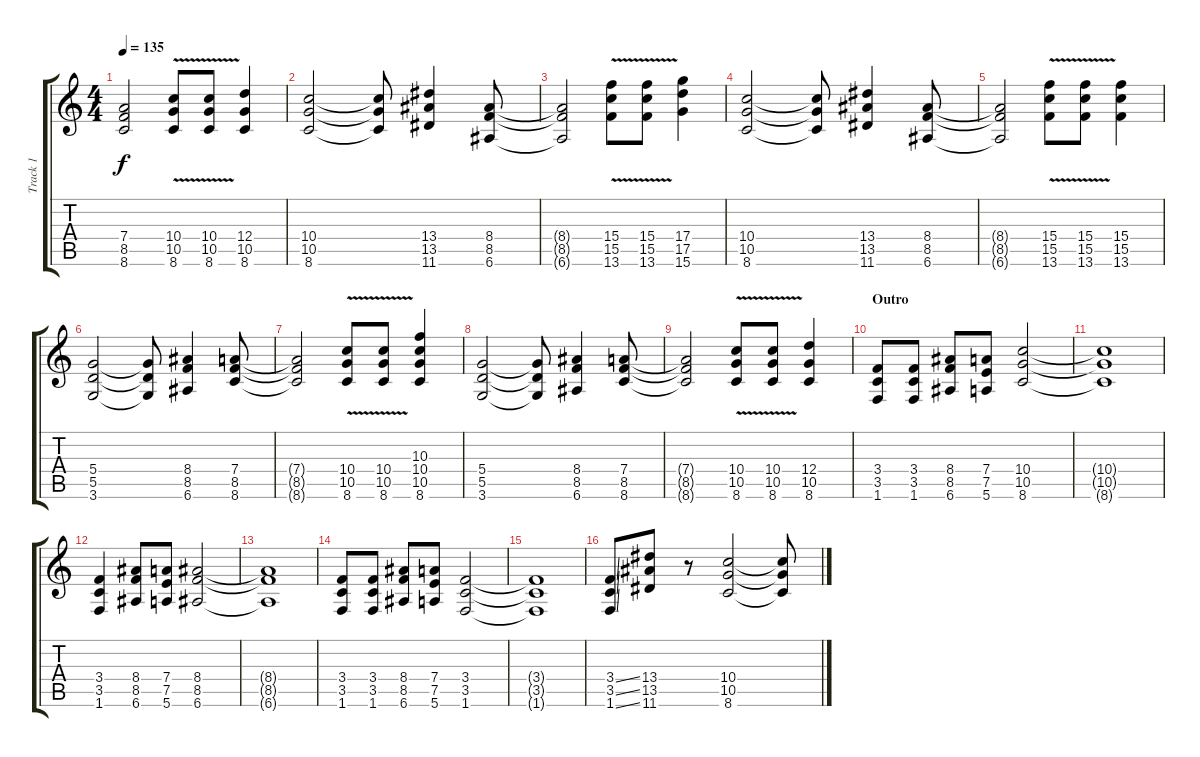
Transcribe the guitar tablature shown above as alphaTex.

\track ("Track 1" "Track 1") {instrument overdrivenguitar}
\staff {score tabs}
\tuning (E4 B3 G3 D3 A2 E2) {hide}
\ts (4 4)
\tempo 135
\clef g2
\ks c
(7.4{t} 8.5{t} 8.6{t}).2{dy f} (10.4{v} 10.5{v} 8.6{v}).8 (10.4{v} 10.5{v} 8.6{v}).8 (12.4 10.5 8.6).4 |
(10.4 10.5 8.6).2 (10.4{t} 10.5{t} 8.6{t}).8 (13.4 13.5 11.6).4 (8.4 8.5 6.6).8 |
(8.4{t} 8.5{t} 6.6{t}).2 (15.4{v} 15.5{v} 13.6{v}).8 (15.4{v} 15.5{v} 13.6{v}).8 (17.4 17.5 15.6).4 |
(10.4 10.5 8.6).2 (10.4{t} 10.5{t} 8.6{t}).8 (13.4 13.5 11.6).4 (8.4 8.5 6.6).8 |
(8.4{t} 8.5{t} 6.6{t}).2 (15.4{v} 15.5{v} 13.6{v}).8 (15.4{v} 15.5{v} 13.6{v}).8 (15.4 15.5 13.6).4 |
(5.4 5.5 3.6).2 (5.4{t} 5.5{t} 3.6{t}).8 (8.4 8.5 6.6).4 (7.4 8.5 8.6).8 |
(7.4{t} 8.5{t} 8.6{t}).2 (10.4{v} 10.5{v} 8.6{v}).8 (10.4{v} 10.5{v} 8.6{v}).8 (10.3 10.4 10.5 8.6).4 |
(5.4 5.5 3.6).2 (5.4{t} 5.5{t} 3.6{t}).8 (8.4 8.5 6.6).4 (7.4 8.5 8.6).8 |
(7.4{t} 8.5{t} 8.6{t}).2 (10.4{v} 10.5{v} 8.6{v}).8 (10.4{v} 10.5{v} 8.6{v}).8 (12.4 10.5 8.6).4 |
\section ("" "Outro")
(3.4 3.5 1.6).8 (3.4 3.5 1.6).8 (8.4 8.5 6.6).8 (7.4 7.5 5.6).8 (10.4 10.5 8.6).2 |
(10.4{t} 10.5{t} 8.6{t}).1 |
(3.4 3.5 1.6).4 (8.4 8.5 6.6).8 (7.4 7.5 5.6).8 (8.4 8.5 6.6).2 |
(8.4{t} 8.5{t} 6.6{t}).1 |
(3.4 3.5 1.6).8 (3.4 3.5 1.6).8 (8.4 8.5 6.6).8 (7.4 7.5 5.6).8 (3.4 3.5 1.6).2 |
(3.4{t} 3.5{t} 1.6{t}).1 |
(3.4{ss} 3.5{ss} 1.6{ss}).8 (13.4 13.5 11.6).8 r.8 (10.4 10.5 8.6).2 (10.4{t} 10.5{t} 8.6{t}).8
